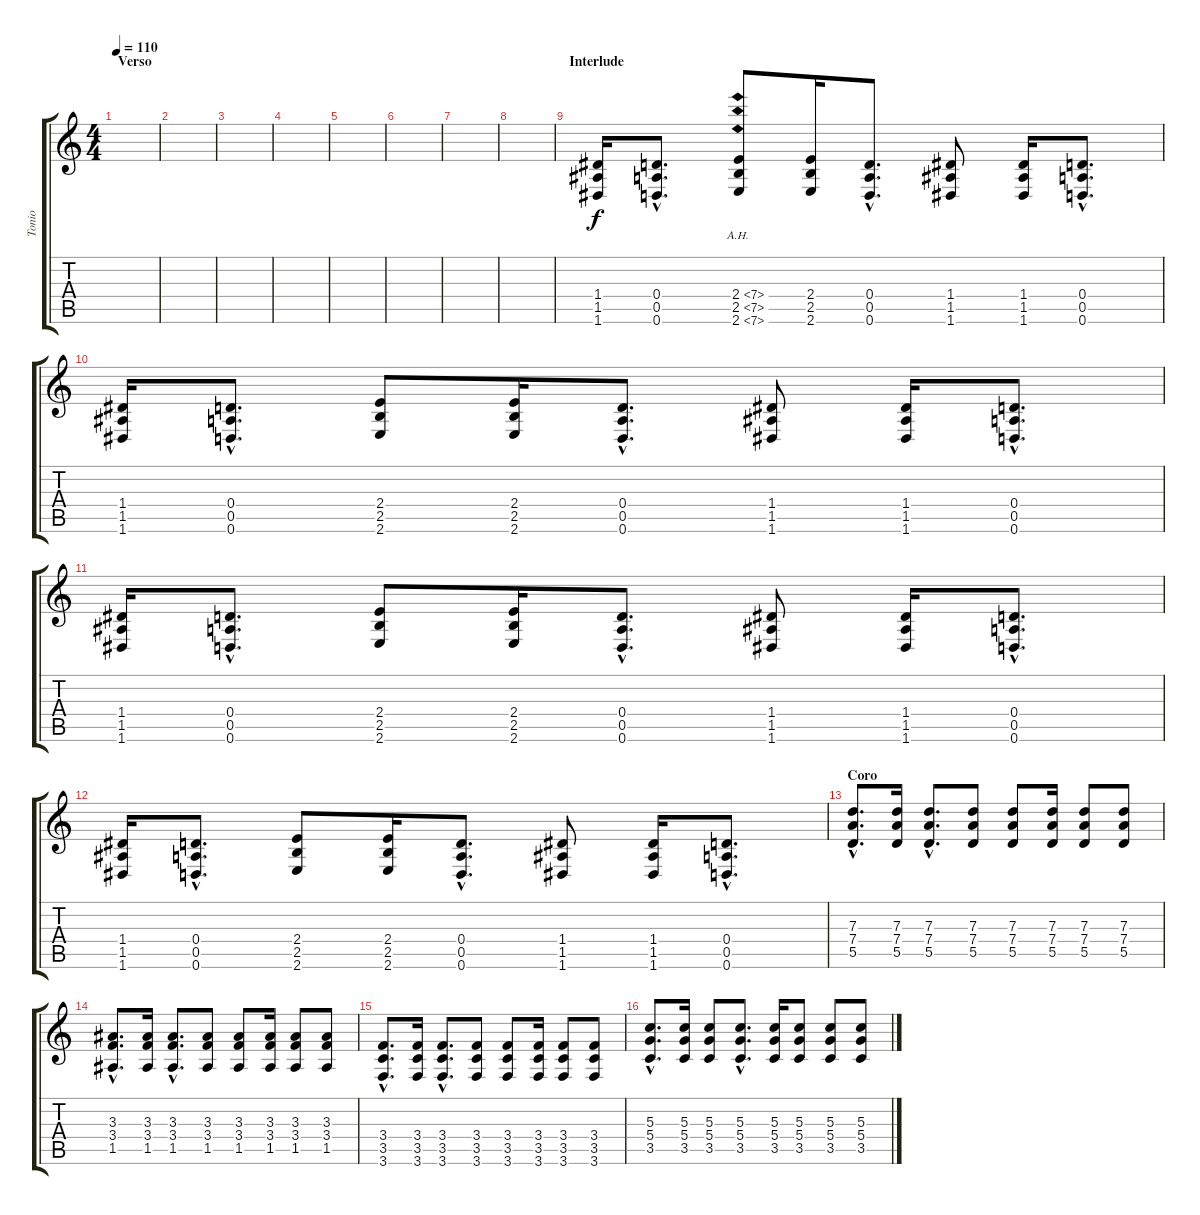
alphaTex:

\track ("Tonio" "Tonio") {instrument overdrivenguitar}
\staff {score tabs}
\tuning (E4 B3 G3 D3 A2 D2) {hide}
\ts (4 4)
\section ("" "Verso")
\tempo 110
\clef g2
\ks c
|
|
|
|
|
|
|
|
\section ("" "Interlude")
(1.4 1.5 1.6).16 (0.4{hac} 0.5{hac} 0.6{hac}).8{d} (2.4{ah 5} 2.5{ah 5} 2.6{ah 5}).8 (2.4 2.5 2.6).16 (0.4{hac} 0.5{hac} 0.6{hac}).8{d} (1.4 1.5 1.6).8 (1.4 1.5 1.6).16 (0.4{hac} 0.5{hac} 0.6{hac}).8{d} |
(1.4 1.5 1.6).16 (0.4{hac} 0.5{hac} 0.6{hac}).8{d} (2.4 2.5 2.6).8 (2.4 2.5 2.6).16 (0.4{hac} 0.5{hac} 0.6{hac}).8{d} (1.4 1.5 1.6).8 (1.4 1.5 1.6).16 (0.4{hac} 0.5{hac} 0.6{hac}).8{d} |
(1.4 1.5 1.6).16 (0.4{hac} 0.5{hac} 0.6{hac}).8{d} (2.4 2.5 2.6).8 (2.4 2.5 2.6).16 (0.4{hac} 0.5{hac} 0.6{hac}).8{d} (1.4 1.5 1.6).8 (1.4 1.5 1.6).16 (0.4{hac} 0.5{hac} 0.6{hac}).8{d} |
(1.4 1.5 1.6).16 (0.4{hac} 0.5{hac} 0.6{hac}).8{d} (2.4 2.5 2.6).8 (2.4 2.5 2.6).16 (0.4{hac} 0.5{hac} 0.6{hac}).8{d} (1.4 1.5 1.6).8 (1.4 1.5 1.6).16 (0.4{hac} 0.5{hac} 0.6{hac}).8{d} |
\section ("" "Coro")
(7.3{hac} 7.4{hac} 5.5{hac}).8{d} (7.3 7.4 5.5).16 (7.3{hac} 7.4{hac} 5.5{hac}).8{d} (7.3 7.4 5.5).8 (7.3 7.4 5.5).8 (7.3 7.4 5.5).16 (7.3 7.4 5.5).8 (7.3 7.4 5.5).8 |
(3.3{hac} 3.4{hac} 1.5{hac}).8{d} (3.3 3.4 1.5).16 (3.3{hac} 3.4{hac} 1.5{hac}).8{d} (3.3 3.4 1.5).8 (3.3 3.4 1.5).8 (3.3 3.4 1.5).16 (3.3 3.4 1.5).8 (3.3 3.4 1.5).8 |
(3.4{hac} 3.5{hac} 3.6{hac}).8{d} (3.4 3.5 3.6).16 (3.4{hac} 3.5{hac} 3.6{hac}).8{d} (3.4 3.5 3.6).8 (3.4 3.5 3.6).8 (3.4 3.5 3.6).16 (3.4 3.5 3.6).8 (3.4 3.5 3.6).8 |
(5.3{hac} 5.4{hac} 3.5{hac}).8{d} (5.3 5.4 3.5).16 (5.3 5.4 3.5).8 (5.3{hac} 5.4{hac} 3.5{hac}).8{d} (5.3 5.4 3.5).16 (5.3 5.4 3.5).8 (5.3 5.4 3.5).8 (5.3 5.4 3.5).8
